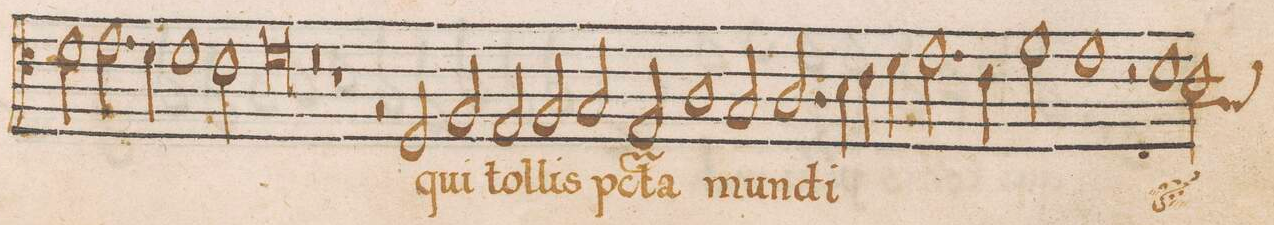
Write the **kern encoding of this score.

**kern	**text
*I"CANTVS	*
*clefC4	*
*k[]	*
*met(c|)	*
*M2/1	*
2d\	.
2.e\	.
=10	=10
4d\	.
1d	.
2c\	.
=11	=11
0d	.
=12	=12
0r	.
=13	=13
1r	.
2r	.
2D/	qui
=14	=14
2F/	.
2E/	tol-
2F/	-lis
2G/	p(e)c-
=15	=15
2E/	-(ca)-
1A	-ta
2G/	mun-
=16	=16
2.A/	-di
4B\	.
4c\	.
4d\	.
2.e\	.
=17	=17
4c\	.
2f\	.
1e	.
=18	=18
*	*ij
2r	.
1d	qui
*custos:A	*
2c\	tol-
=19	=19
*-	*-
